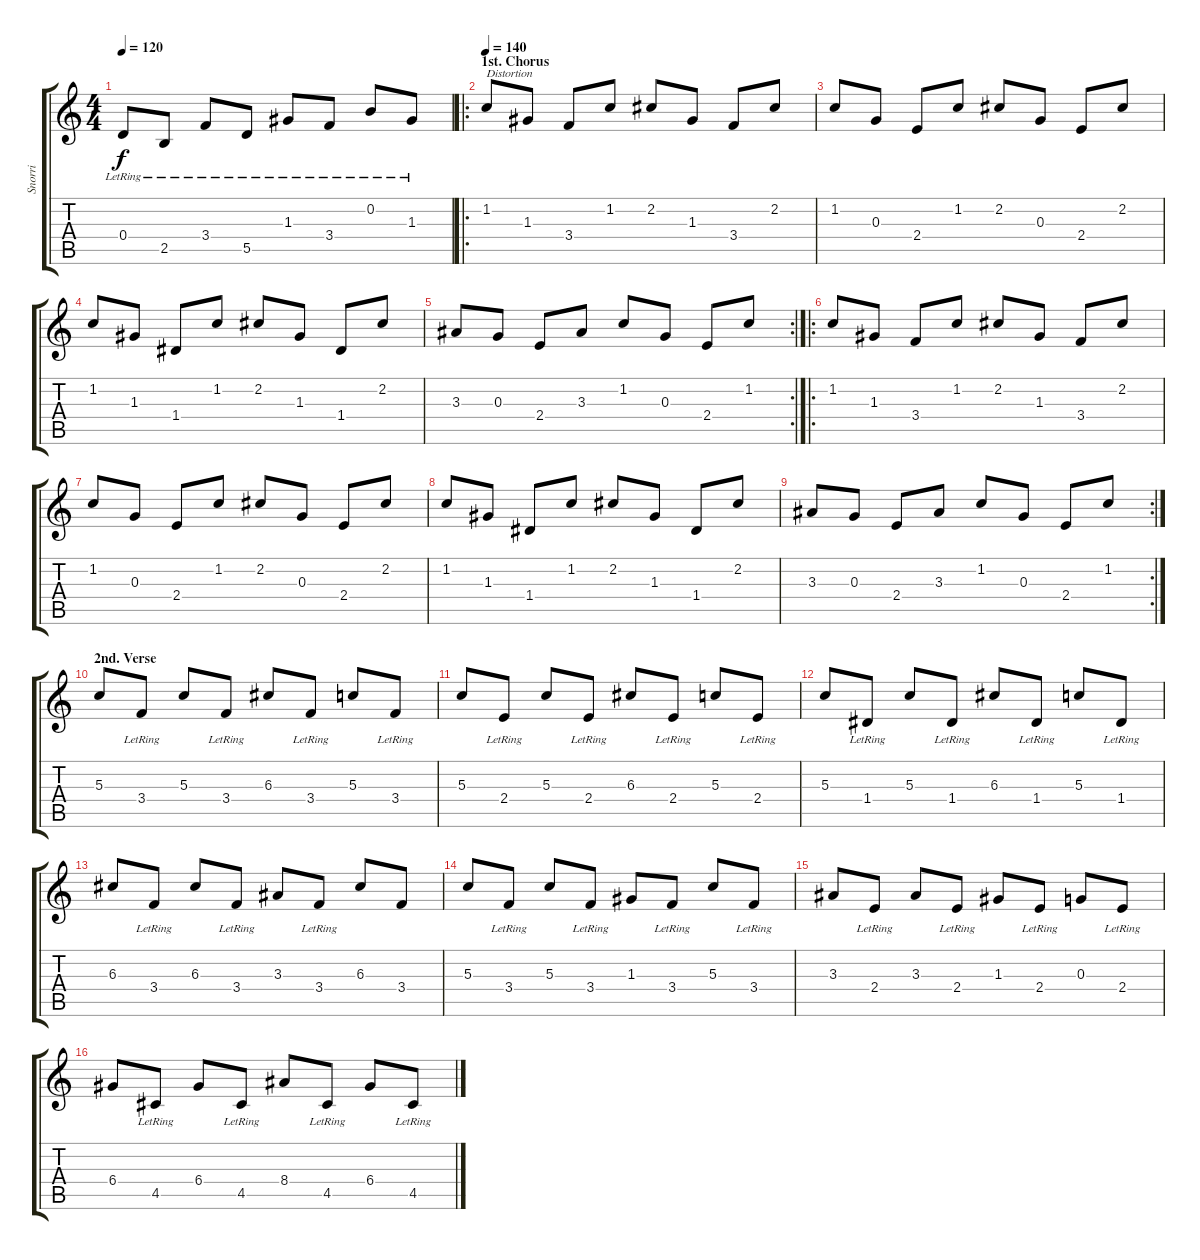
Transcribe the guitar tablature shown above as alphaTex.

\track ("Snorri" "Snorri") {instrument distortionguitar}
\staff {score tabs}
\tuning (E4 B3 G3 D3 A2 E2) {hide}
\ts (4 4)
\tempo 120
\clef g2
\ks c
0.4{lr}.8{dy f} 2.5{lr}.8 3.4{lr}.8 5.5{lr}.8 1.3{lr}.8 3.4{lr}.8 0.2{lr}.8 1.3{lr}.8 |
\ro
\section ("" "1st. Chorus")
\tempo 140
1.2.8{txt "Distortion"} 1.3.8 3.4.8 1.2.8 2.2.8 1.3.8 3.4.8 2.2.8 |
1.2.8 0.3.8 2.4.8 1.2.8 2.2.8 0.3.8 2.4.8 2.2.8 |
1.2.8 1.3.8 1.4.8 1.2.8 2.2.8 1.3.8 1.4.8 2.2.8 |
\rc 2
3.3.8 0.3.8 2.4.8 3.3.8 1.2.8 0.3.8 2.4.8 1.2.8 |
\ro
1.2.8 1.3.8 3.4.8 1.2.8 2.2.8 1.3.8 3.4.8 2.2.8 |
1.2.8 0.3.8 2.4.8 1.2.8 2.2.8 0.3.8 2.4.8 2.2.8 |
1.2.8 1.3.8 1.4.8 1.2.8 2.2.8 1.3.8 1.4.8 2.2.8 |
\rc 2
3.3.8 0.3.8 2.4.8 3.3.8 1.2.8 0.3.8 2.4.8 1.2.8 |
\section ("" "2nd. Verse")
5.3.8 3.4{lr}.8 5.3.8 3.4{lr}.8 6.3.8 3.4{lr}.8 5.3.8 3.4{lr}.8 |
5.3.8 2.4{lr}.8 5.3.8 2.4{lr}.8 6.3.8 2.4{lr}.8 5.3.8 2.4{lr}.8 |
5.3.8 1.4{lr}.8 5.3.8 1.4{lr}.8 6.3.8 1.4{lr}.8 5.3.8 1.4{lr}.8 |
6.3.8 3.4{lr}.8 6.3.8 3.4{lr}.8 3.3.8 3.4{lr}.8 6.3.8 3.4.8 |
5.3.8 3.4{lr}.8 5.3.8 3.4{lr}.8 1.3.8 3.4{lr}.8 5.3.8 3.4{lr}.8 |
3.3.8 2.4{lr}.8 3.3.8 2.4{lr}.8 1.3.8 2.4{lr}.8 0.3.8 2.4{lr}.8 |
6.4.8 4.5{lr}.8 6.4.8 4.5{lr}.8 8.4.8 4.5{lr}.8 6.4.8 4.5{lr}.8
